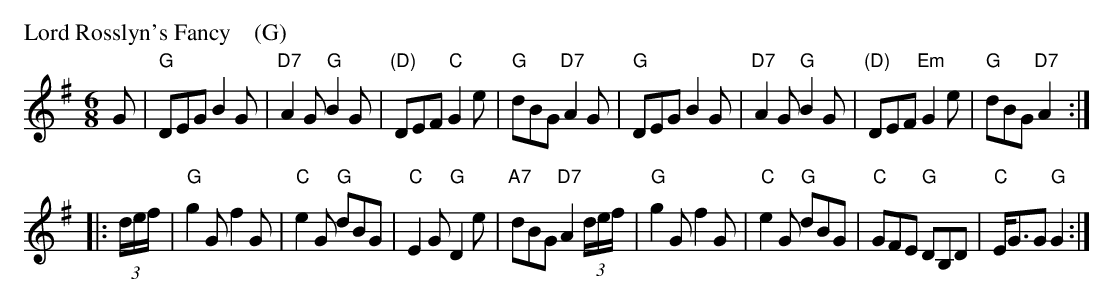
X:1
P: Lord Rosslyn's Fancy    (G)
M: 6/8
L: 1/8
K: G
G \
| "G"DEG B2G | "D7"A2G "G"B2G | "(D)"DEF "C"G2e | "G"dBG "D7"A2G \
| "G"DEG B2G | "D7"A2G "G"B2G | "(D)"DEF "Em"G2e | "G"dBG "D7"A2 :|
|: (3d/e/f/ \
| "G"g2G f2G | "C"e2G "G"dBG | "C"E2G "G"D2e | "A7"dBG "D7"A2 (3d/e/f/ \
| "G"g2G f2G | "C"e2G "G"dBG | "C"GFE "G"DB,D | "C"E<GG "G"G2 :| % [g2B,2]
